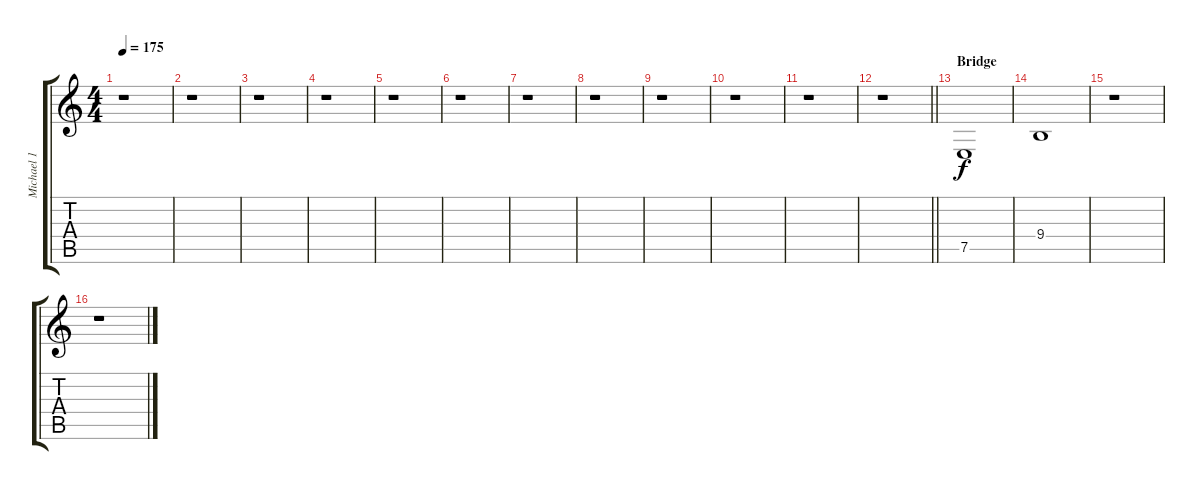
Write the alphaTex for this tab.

\track ("Michael 1" "Michael 1") {instrument stringensemble1}
\staff {score tabs}
\tuning (E4 B3 G3 D3 A2 E2) {hide}
\ts (4 4)
\tempo 175
\clef g2
\ks c
r.1{dy f} |
r.1 |
r.1 |
r.1 |
r.1 |
r.1 |
r.1 |
r.1 |
r.1 |
r.1 |
r.1 |
\barLineRight lightlight
r.1 |
\section ("" "Bridge")
7.5.1{volume 10} |
9.4.1 |
r.1 |
r.1
